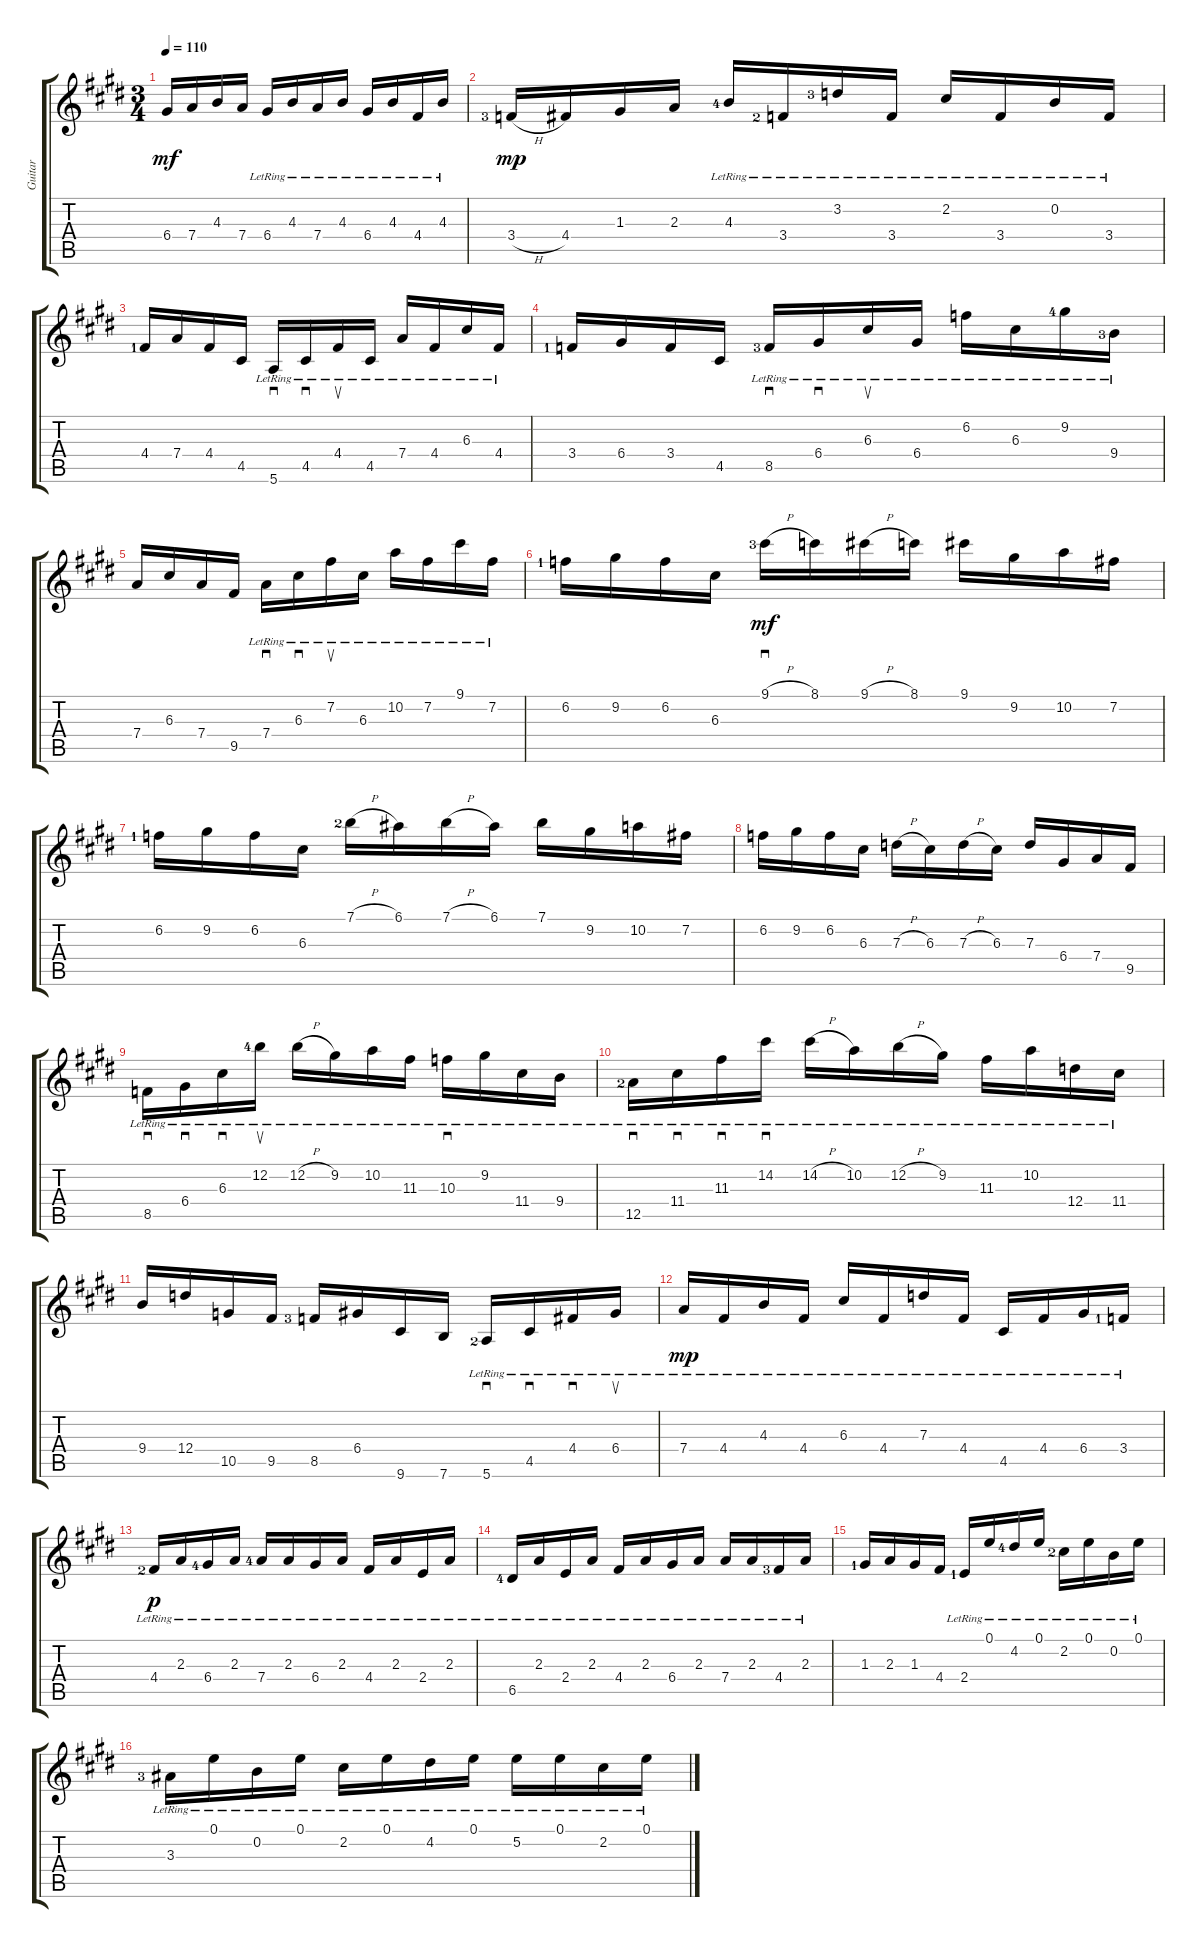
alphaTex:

\track ("Guitar" "Guitar") {instrument acousticguitarnylon}
\staff {score tabs}
\tuning (E4 B3 G3 D3 A2 E2) {hide}
\ts (3 4)
\tempo 110
\clef g2
\ks e
6.4.16{dy mf} 7.4.16 4.3.16 7.4.16 6.4{lr}.16 4.3{lr}.16 7.4{lr}.16 4.3{lr}.16 6.4{lr}.16 4.3{lr}.16 4.4{lr}.16 4.3{lr}.16 |
3.4{h lf 4}.16{dy mp} 4.4.16 1.3.16 2.3.16 4.3{lr lf 5}.16 3.4{lr lf 3}.16 3.2{lr lf 4}.16 3.4{lr}.16 2.2{lr}.16 3.4{lr}.16 0.2{lr}.16 3.4{lr}.16 |
4.4{lf 2}.16 7.4.16 4.4.16 4.5.16 5.6{lr}.16{sd} 4.5{lr}.16{sd} 4.4{lr}.16{su} 4.5{lr}.16 7.4{lr}.16 4.4{lr}.16 6.3{lr}.16 4.4{lr}.16 |
3.4{lf 2}.16 6.4.16 3.4.16 4.5.16 8.5{lr lf 4}.16{sd} 6.4{lr}.16{sd} 6.3{lr}.16{su} 6.4{lr}.16 6.2{lr}.16 6.3{lr}.16 9.2{lr lf 5}.16 9.4{lr lf 4}.16 |
7.4.16 6.3.16 7.4.16 9.5.16 7.4{lr}.16{sd} 6.3{lr}.16{sd} 7.2{lr}.16{su} 6.3{lr}.16 10.2{lr}.16 7.2{lr}.16 9.1{lr}.16 7.2{lr}.16 |
6.2{lf 2}.16 9.2.16 6.2.16 6.3.16 9.1{h lf 4}.16{sd dy mf} 8.1.16 9.1{h}.16 8.1.16 9.1.16 9.2.16 10.2.16 7.2.16 |
6.2{lf 2}.16 9.2.16 6.2.16 6.3.16 7.1{h lf 3}.16 6.1.16 7.1{h}.16 6.1.16 7.1.16 9.2.16 10.2.16 7.2.16 |
6.2.16 9.2.16 6.2.16 6.3.16 7.3{h}.16 6.3.16 7.3{h}.16 6.3.16 7.3.16 6.4.16 7.4.16 9.5.16 |
8.5{lr}.16{sd} 6.4{lr}.16{sd} 6.3{lr}.16{sd} 12.2{lr lf 5}.16{su} 12.2{h lr}.16 9.2{lr}.16 10.2{lr}.16 11.3{lr}.16 10.3{lr}.16{sd} 9.2{lr}.16 11.4{lr}.16 9.4{lr}.16 |
12.5{lr lf 3}.16{sd} 11.4{lr}.16{sd} 11.3{lr}.16{sd} 14.2{lr}.16{sd} 14.2{h lr}.16 10.2{lr}.16 12.2{h lr}.16 9.2{lr}.16 11.3{lr}.16 10.2{lr}.16 12.4{lr}.16 11.4{lr}.16 |
9.4.16 12.4.16 10.5.16 9.5.16 8.5{lf 4}.16 6.4.16 9.6.16 7.6.16 5.6{lr lf 3}.16{sd} 4.5{lr}.16{sd} 4.4{lr}.16{sd} 6.4{lr}.16{su} |
7.4{lr}.16{dy mp} 4.4{lr}.16 4.3{lr}.16 4.4{lr}.16 6.3{lr}.16 4.4{lr}.16 7.3{lr}.16 4.4{lr}.16 4.5{lr}.16 4.4{lr}.16 6.4{lr}.16 3.4{lr lf 2}.16 |
4.4{lr lf 3}.16{dy p} 2.3{lr}.16 6.4{lr lf 5}.16 2.3{lr}.16 7.4{lr lf 5}.16 2.3{lr}.16 6.4{lr}.16 2.3{lr}.16 4.4{lr}.16 2.3{lr}.16 2.4{lr}.16 2.3{lr}.16 |
6.5{lr lf 5}.16 2.3{lr}.16 2.4{lr}.16 2.3{lr}.16 4.4{lr}.16 2.3{lr}.16 6.4{lr}.16 2.3{lr}.16 7.4{lr}.16 2.3{lr}.16 4.4{lr lf 4}.16 2.3{lr}.16 |
1.3{lf 2}.16 2.3.16 1.3.16 4.4.16 2.4{lr lf 2}.16 0.1{lr}.16 4.2{lr lf 5}.16 0.1{lr}.16 2.2{lr lf 3}.16 0.1{lr}.16 0.2{lr}.16 0.1{lr}.16 |
3.3{lr lf 4}.16 0.1{lr}.16 0.2{lr}.16 0.1{lr}.16 2.2{lr}.16 0.1{lr}.16 4.2{lr}.16 0.1{lr}.16 5.2{lr}.16 0.1{lr}.16 2.2{lr}.16 0.1{lr}.16
